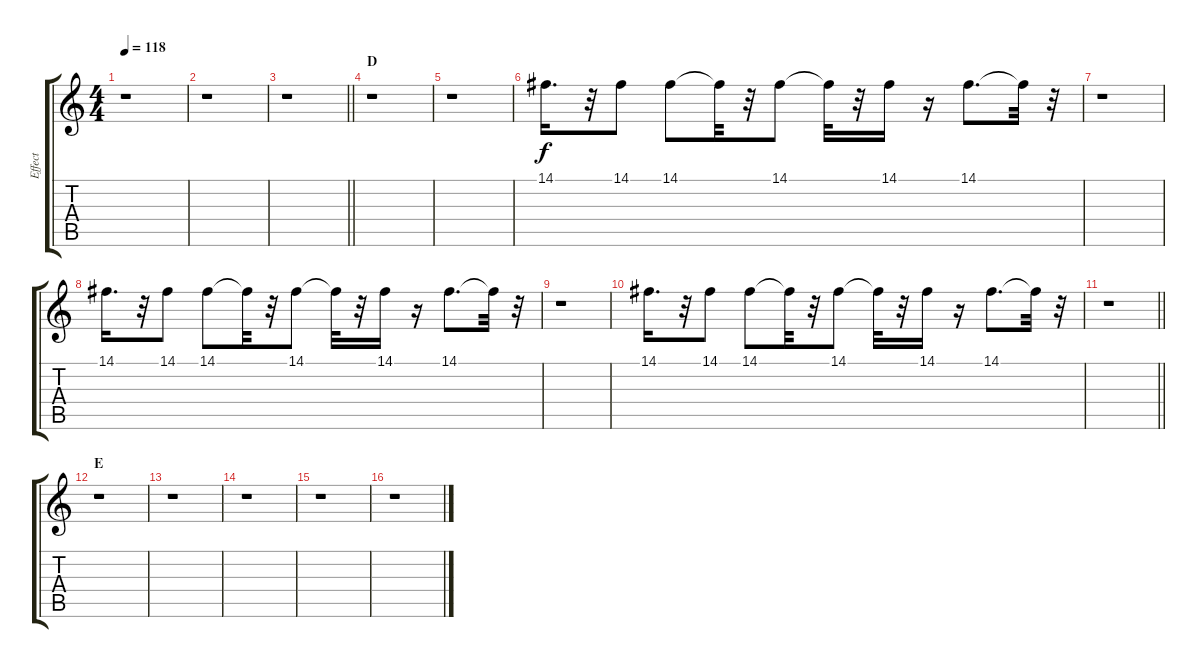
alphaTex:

\track ("Effect" "Effect") {instrument vibraphone}
\staff {score tabs}
\tuning (E4 B3 G3 D3 A2 E2) {hide}
\ts (4 4)
\tempo 118
\clef g2
\ks c
r.1{dy f} |
r.1 |
\barLineRight lightlight
r.1 |
\section ("" "D")
r.1 |
r.1 |
14.1.16{d} r.32 14.1.8 14.1.8 14.1{t}.32 r.32 14.1.8 14.1{t}.32 r.32 14.1.16 r.16 14.1.8{d} 14.1{t}.32 r.32 |
r.1 |
14.1.16{d} r.32 14.1.8 14.1.8 14.1{t}.32 r.32 14.1.8 14.1{t}.32 r.32 14.1.16 r.16 14.1.8{d} 14.1{t}.32 r.32 |
r.1 |
14.1.16{d} r.32 14.1.8 14.1.8 14.1{t}.32 r.32 14.1.8 14.1{t}.32 r.32 14.1.16 r.16 14.1.8{d} 14.1{t}.32 r.32 |
\barLineRight lightlight
r.1 |
\section ("" "E")
r.1 |
r.1 |
r.1 |
r.1 |
r.1
